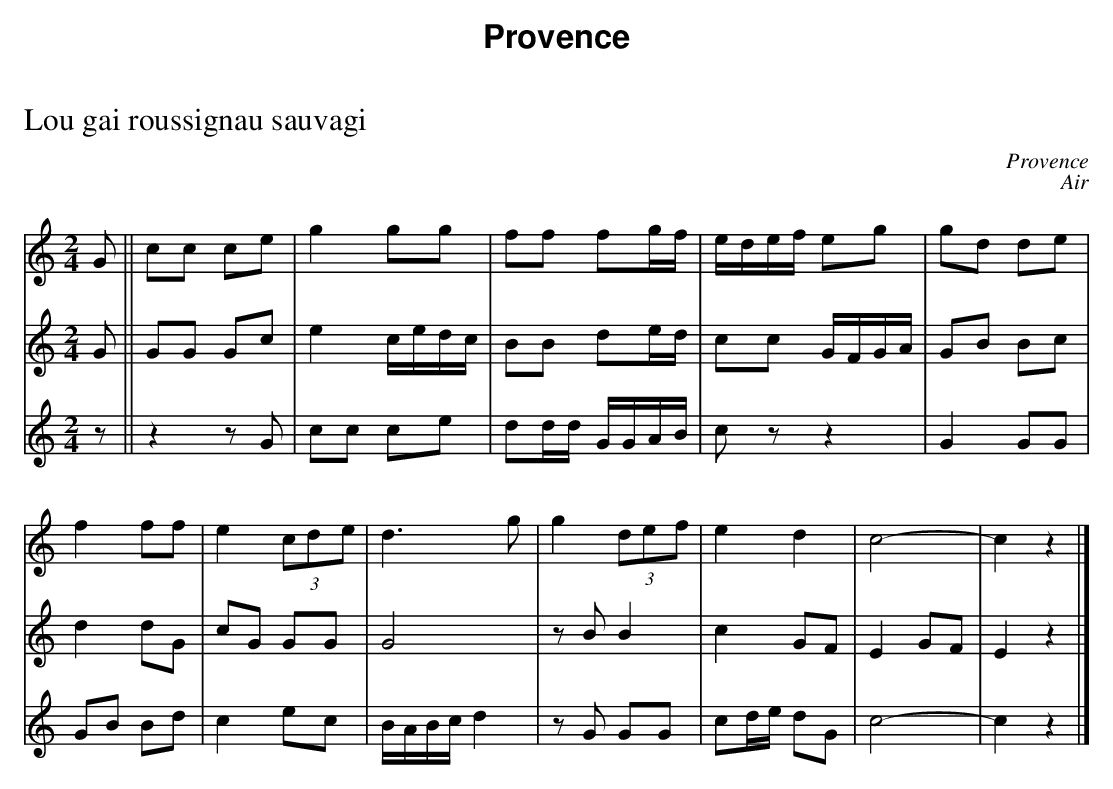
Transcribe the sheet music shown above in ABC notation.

X:1
T:Lou gai roussignau sauvagi
C:Provence
M:2/4
L:1/16
K:C
V:1
G2||c2c2 c2e2|g4g2g2|f2f2 f2gf|edef e2g2|g2d2 d2e2|
f4f2f2|e4 (3c2d2e2|d6g2|g4 (3d2e2f2|e4d4|c8-|c4z4|]
V:2
G2||G2G2 G2c2|e4cedc|B2B2 d2ed|c2c2 GFGA|G2B2 B2c2|
d4d2G2|c2G2 G2G2|G8|z2B2 B4|c4G2F2|E4G2F2|E4z4|]
V:3
z2||z4z2G2|c2c2 c2e2|d2dd GGAB|c2 z2z4|G4G2G2|G2B2 B2d2|
c4e2c2|BABc d4|z2G2 G2G2|c2de d2G2|c8-|c4z4|]
